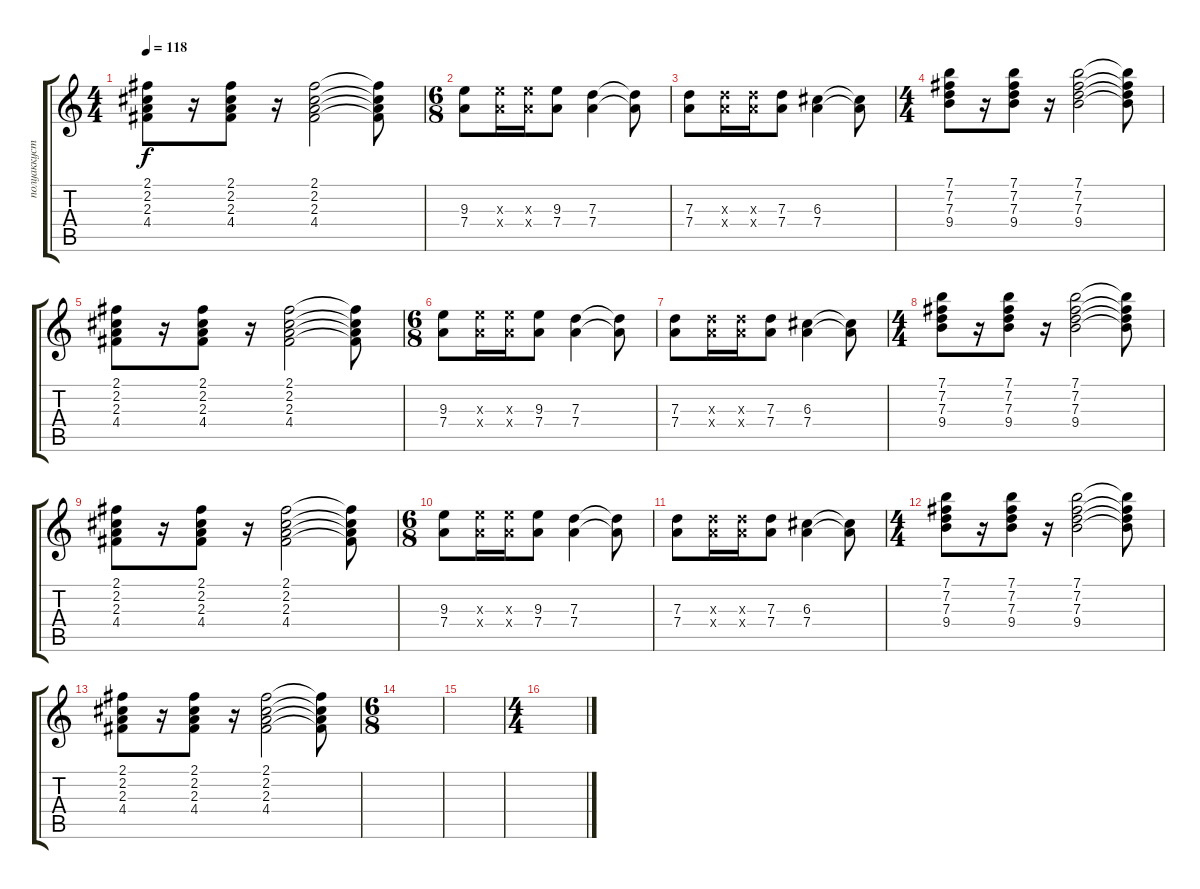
\track ("полуаккустика" "полуаккуст") {instrument electricguitarmuted}
\staff {score tabs}
\tuning (E4 B3 G3 D3 A2 E2) {hide}
\ts (4 4)
\tempo 118
\clef g2
\ks c
(2.1 2.2 2.3 4.4).8{dy f} r.16 (2.1 2.2 2.3 4.4).8 r.16 (2.1 2.2 2.3 4.4).2 (2.1{t} 2.2{t} 2.3{t} 4.4{t}).8 |
\ts (6 8)
(9.3 7.4).8 (9.3{x} 7.4{x}).16 (9.3{x} 7.4{x}).16 (9.3 7.4).8 (7.3 7.4).4 (7.3{t} 7.4{t}).8 |
(7.3 7.4).8 (7.3{x} 7.4{x}).16 (7.3{x} 7.4{x}).16 (7.3 7.4).8 (6.3 7.4).4 (6.3{t} 7.4{t}).8 |
\ts (4 4)
(7.1 7.2 7.3 9.4).8 r.16 (7.1 7.2 7.3 9.4).8 r.16 (7.1 7.2 7.3 9.4).2 (7.1{t} 7.2{t} 7.3{t} 9.4{t}).8 |
(2.1 2.2 2.3 4.4).8 r.16 (2.1 2.2 2.3 4.4).8 r.16 (2.1 2.2 2.3 4.4).2 (2.1{t} 2.2{t} 2.3{t} 4.4{t}).8 |
\ts (6 8)
(9.3 7.4).8 (9.3{x} 7.4{x}).16 (9.3{x} 7.4{x}).16 (9.3 7.4).8 (7.3 7.4).4 (7.3{t} 7.4{t}).8 |
(7.3 7.4).8 (7.3{x} 7.4{x}).16 (7.3{x} 7.4{x}).16 (7.3 7.4).8 (6.3 7.4).4 (6.3{t} 7.4{t}).8 |
\ts (4 4)
(7.1 7.2 7.3 9.4).8 r.16 (7.1 7.2 7.3 9.4).8 r.16 (7.1 7.2 7.3 9.4).2 (7.1{t} 7.2{t} 7.3{t} 9.4{t}).8 |
(2.1 2.2 2.3 4.4).8 r.16 (2.1 2.2 2.3 4.4).8 r.16 (2.1 2.2 2.3 4.4).2 (2.1{t} 2.2{t} 2.3{t} 4.4{t}).8 |
\ts (6 8)
(9.3 7.4).8 (9.3{x} 7.4{x}).16 (9.3{x} 7.4{x}).16 (9.3 7.4).8 (7.3 7.4).4 (7.3{t} 7.4{t}).8 |
(7.3 7.4).8 (7.3{x} 7.4{x}).16 (7.3{x} 7.4{x}).16 (7.3 7.4).8 (6.3 7.4).4 (6.3{t} 7.4{t}).8 |
\ts (4 4)
(7.1 7.2 7.3 9.4).8 r.16 (7.1 7.2 7.3 9.4).8 r.16 (7.1 7.2 7.3 9.4).2 (7.1{t} 7.2{t} 7.3{t} 9.4{t}).8 |
(2.1 2.2 2.3 4.4).8 r.16 (2.1 2.2 2.3 4.4).8 r.16 (2.1 2.2 2.3 4.4).2 (2.1{t} 2.2{t} 2.3{t} 4.4{t}).8 |
\ts (6 8)
|
|
\ts (4 4)
